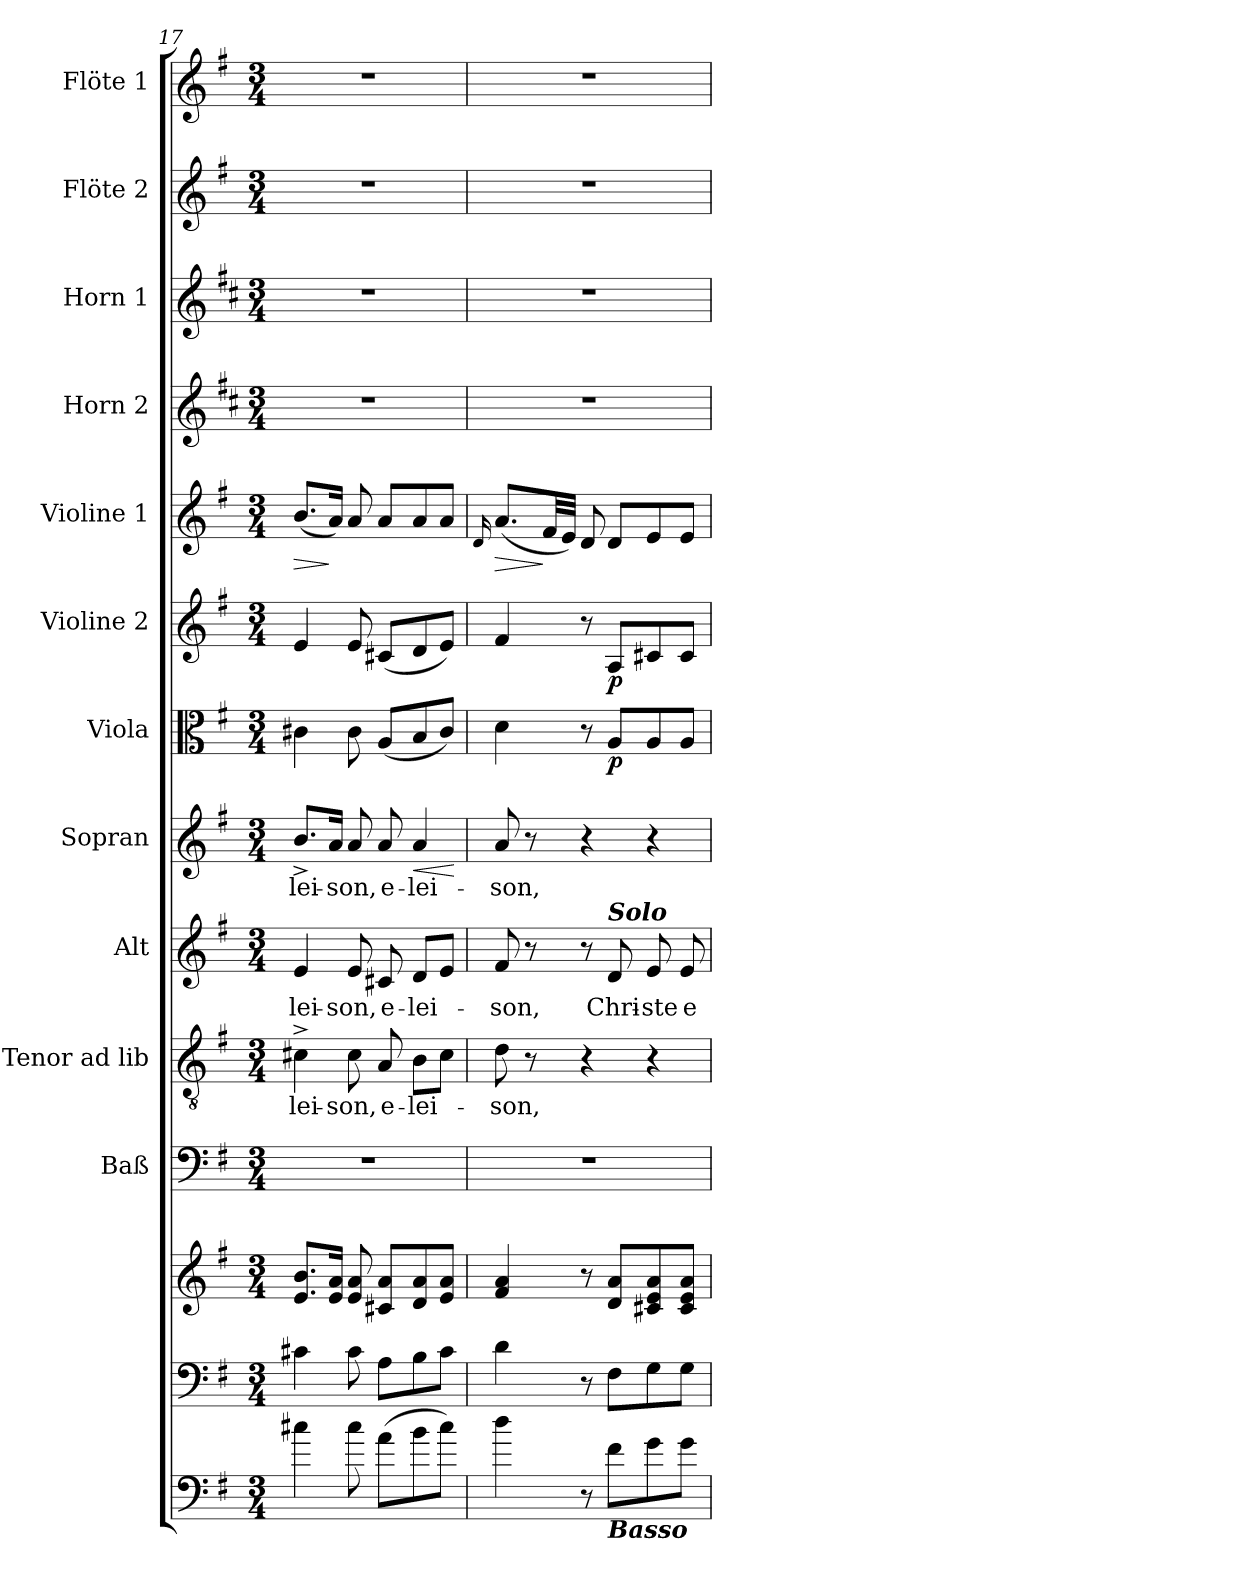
**kern	**kern	**kern	**kern	**kern	**text	**kern	**text	**kern	**text	**dynam	**kern	**dynam	**kern	**dynam	**kern	**dynam	**kern	**kern	**kern	**kern
*part13	*part12	*part12	*part11	*part10	*part10	*part9	*part9	*part8	*part8	*part8	*part7	*part7	*part6	*part6	*part5	*part5	*part4	*part3	*part2	*part1
*staff14	*staff13	*staff12	*staff11	*staff10	*staff10	*staff9	*staff9	*staff8	*staff8	*staff8	*staff7	*staff7	*staff6	*staff6	*staff5	*staff5	*staff4	*staff3	*staff2	*staff1
*	*	*	*I"Baß	*I"Tenor ad lib	*	*I"Alt	*	*I"Sopran	*	*	*I"Viola	*	*I"Violine 2	*	*I"Violine 1	*	*I"Horn 2	*I"Horn 1	*I"Flöte 2	*I"Flöte 1
*	*	*	*I'Baß	*I'Ten	*	*I'Alt	*	*I'Sop	*	*	*I'Vla.	*	*I'Vln. 2	*	*I'Vln. 1	*	*I'Hrn. 2	*I'Hrn. 1	*I'Fl. 2	*I'Fl. 1
*clefF4	*clefF4	*clefG2	*clefF4	*clefGv2	*	*clefG2	*	*clefG2	*	*	*clefC3	*	*clefG2	*	*clefG2	*	*clefG2	*clefG2	*clefG2	*clefG2
*ITrd7c12	*	*	*	*	*	*	*	*	*	*	*	*	*	*	*	*	*ITrd4c7	*ITrd4c7	*	*
*k[f#]	*k[f#]	*k[f#]	*k[f#]	*k[f#]	*	*k[f#]	*	*k[f#]	*	*	*k[f#]	*	*k[f#]	*	*k[f#]	*	*k[f#]	*k[f#]	*k[f#]	*k[f#]
*G:	*G:	*G:	*G:	*G:	*	*G:	*	*G:	*	*	*G:	*	*G:	*	*G:	*	*G:	*G:	*G:	*G:
*M3/4	*M3/4	*M3/4	*M3/4	*M3/4	*	*M3/4	*	*M3/4	*	*	*M3/4	*	*M3/4	*	*M3/4	*	*M3/4	*M3/4	*M3/4	*M3/4
=17	=17	=17	=17	=17	=17	=17	=17	=17	=17	=17	=17	=17	=17	=17	=17	=17	=17	=17	=17	=17
!	!	!	!	!	!LO:LY:b	!	!LO:LY:b	!	!LO:LY:b	!	!	!	!	!	!	!LO:HP:b	!	!	!	!
4c#X\	4c#X\	8.e/ 8.b/L	2.r	4c#X^>\	-lei-	4e/	-lei-	8.b^</L	-lei-	.	4c#X\	.	4e/	.	(<8.b/L	>	2.r	2.r	2.r	2.r
.	.	16e/ 16a/Jk	.	.	.	.	.	16a/Jk	.	.	.	.	.	.	16a/Jk)	]	.	.	.	.
!	!	!	!	!	!LO:LY:b	!	!LO:LY:b	!	!LO:LY:b	!	!	!	!	!	!	!	!	!	!	!
8c#\	8c#\	8e/ 8a/	.	8c#\	-son,	8e/	-son,	8a/	-son,	.	8c#\	.	8e/	.	8a/	.	.	.	.	.
!	!	!	!	!	!LO:LY:b	!	!LO:LY:b	!	!LO:LY:b	!	!	!	!	!	!	!	!	!	!	!
(>8A\L	8A\L	8c#X/ 8a/L	.	8A/	e-	8c#X/	e-	8a/	e-	.	(<8A/L	.	(<8c#X/L	.	8a/L	.	.	.	.	.
!	!	!	!	!	!LO:LY:b	!	!LO:LY:b	!	!LO:LY:b	!LO:HP:b	!	!	!	!	!	!	!	!	!	!
8B\	8B\	8d/ 8a/	.	8B\L	-lei-	8d/L	-lei-	4a/	-lei-	<	8B/	.	8d/	.	8a/	.	.	.	.	.
8c#\J)	8c#\J	8e/ 8a/J	.	8c#\J	.	8e/J	.	.	.	.	8c#/J)	.	8e/J)	.	8a/J	.	.	.	.	.
.	.	.	.	.	.	.	.	.	.	[	.	.	.	.	.	.	.	.	.	.
=18	=18	=18	=18	=18	=18	=18	=18	=18	=18	=18	=18	=18	=18	=18	=18	=18	=18	=18	=18	=18
.	.	.	.	.	.	.	.	.	.	.	.	.	.	.	16qqd/	.	.	.	.	.
!	!	!	!	!	!LO:LY:b	!	!LO:LY:b	!	!LO:LY:b	!	!	!	!	!	!	!LO:HP:b	!	!	!	!
4d\	4d\	4f#/ 4a/	2.r	8d\	-son,	8f#/	-son,	8a/	-son,	.	4d\	.	4f#/	.	(<8.a/L	>	2.r	2.r	2.r	2.r
.	.	.	.	8r	.	8r	.	8r	.	.	.	.	.	.	.	.	.	.	.	.
.	.	.	.	.	.	.	.	.	.	.	.	.	.	.	32f#/LL	]	.	.	.	.
.	.	.	.	.	.	.	.	.	.	.	.	.	.	.	32e/JJJ)	.	.	.	.	.
8r	8r	8r	.	4r	.	8r	.	4r	.	.	8r	.	8r	.	8d/	.	.	.	.	.
!	!	!	!	!	!	!LO:TX:a:Bi:t=Solo	!	!	!	!	!	!	!	!	!	!	!	!	!	!
!LO:TX:b:Bi:t=Basso	!	!	!	!	!	!	!	!	!	!	!	!	!	!	!	!	!	!	!	!
!	!	!	!	!	!	!	!LO:LY:b	!	!	!	!	!LO:DY:b	!	!LO:DY:b	!	!	!	!	!	!
8F#\L	8F#\L	8d/ 8a/L	.	.	.	8d/	Chri-	.	.	.	8A/L	p	8A/L	p	8d/L	.	.	.	.	.
!	!	!	!	!	!	!	!LO:LY:b	!	!	!	!	!	!	!	!	!	!	!	!	!
8G\	8G\	8c#X/ 8e/ 8a/	.	4r	.	8e/	-ste	4r	.	.	8A/	.	8c#X/	.	8e/	.	.	.	.	.
!	!	!	!	!	!	!	!LO:LY:b	!	!	!	!	!	!	!	!	!	!	!	!	!
8G\J	8G\J	8c#/ 8e/ 8a/J	.	.	.	8e/	e-	.	.	.	8A/J	.	8c#/J	.	8e/J	.	.	.	.	.
=	=	=	=	=	=	=	=	=	=	=	=	=	=	=	=	=	=	=	=	=
*-	*-	*-	*-	*-	*-	*-	*-	*-	*-	*-	*-	*-	*-	*-	*-	*-	*-	*-	*-	*-
